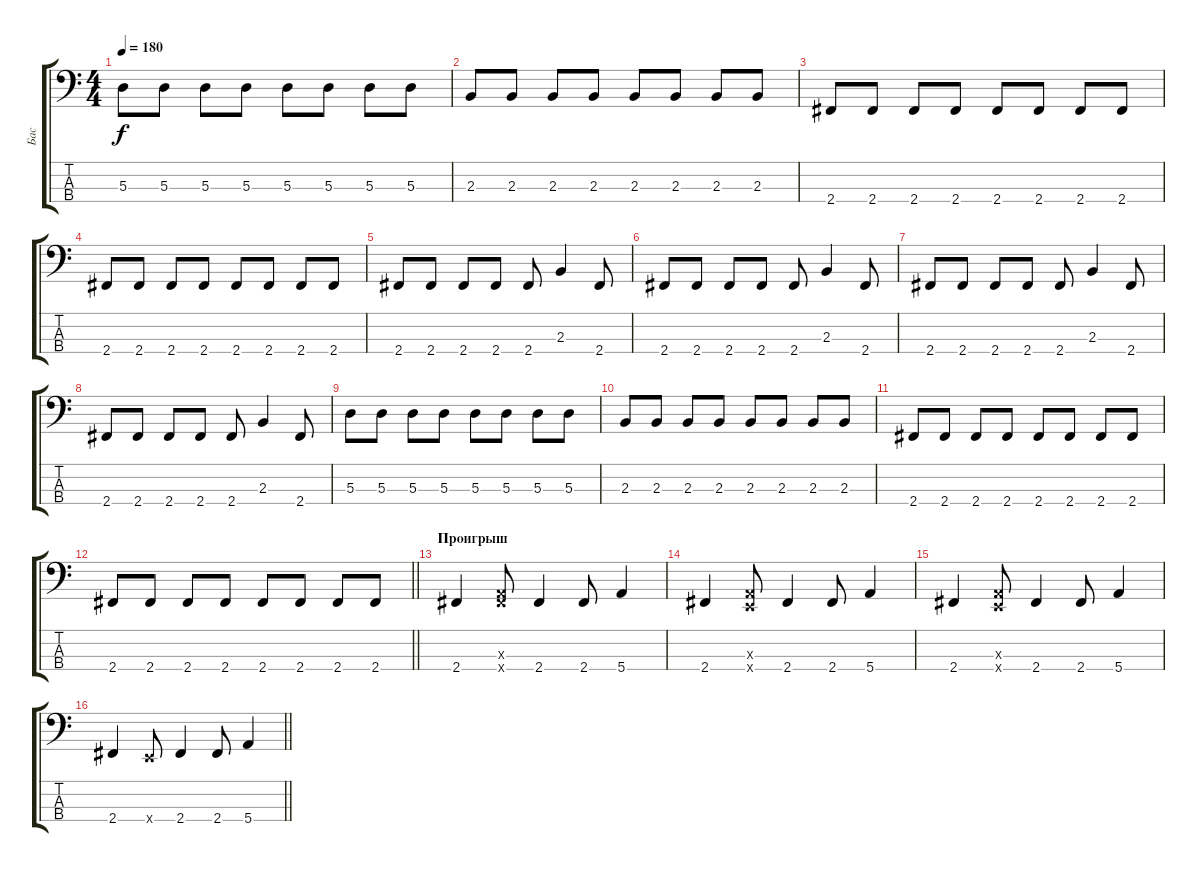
\track ("Бас" "Бас") {instrument electricbassfinger}
\staff {score tabs}
\tuning (G2 D2 A1 E1) {hide}
\ts (4 4)
\tempo 180
\clef f4
\ks c
5.3.8{dy f} 5.3.8 5.3.8 5.3.8 5.3.8 5.3.8 5.3.8 5.3.8 |
2.3.8 2.3.8 2.3.8 2.3.8 2.3.8 2.3.8 2.3.8 2.3.8 |
2.4.8 2.4.8 2.4.8 2.4.8 2.4.8 2.4.8 2.4.8 2.4.8 |
2.4.8 2.4.8 2.4.8 2.4.8 2.4.8 2.4.8 2.4.8 2.4.8 |
2.4.8 2.4.8 2.4.8 2.4.8 2.4.8 2.3.4 2.4.8 |
2.4.8 2.4.8 2.4.8 2.4.8 2.4.8 2.3.4 2.4.8 |
2.4.8 2.4.8 2.4.8 2.4.8 2.4.8 2.3.4 2.4.8 |
2.4.8 2.4.8 2.4.8 2.4.8 2.4.8 2.3.4 2.4.8 |
5.3.8 5.3.8 5.3.8 5.3.8 5.3.8 5.3.8 5.3.8 5.3.8 |
2.3.8 2.3.8 2.3.8 2.3.8 2.3.8 2.3.8 2.3.8 2.3.8 |
2.4.8 2.4.8 2.4.8 2.4.8 2.4.8 2.4.8 2.4.8 2.4.8 |
\barLineRight lightlight
2.4.8 2.4.8 2.4.8 2.4.8 2.4.8 2.4.8 2.4.8 2.4.8 |
\section ("" "Проигрыш")
2.4.4 (0.3{x} 2.4{x}).8 2.4.4 2.4.8 5.4.4 |
2.4.4 (0.3{x} 0.4{x}).8 2.4.4 2.4.8 5.4.4 |
2.4.4 (0.3{x} 0.4{x}).8 2.4.4 2.4.8 5.4.4 |
\barLineRight lightlight
2.4.4 0.4{x}.8 2.4.4 2.4.8 5.4.4
